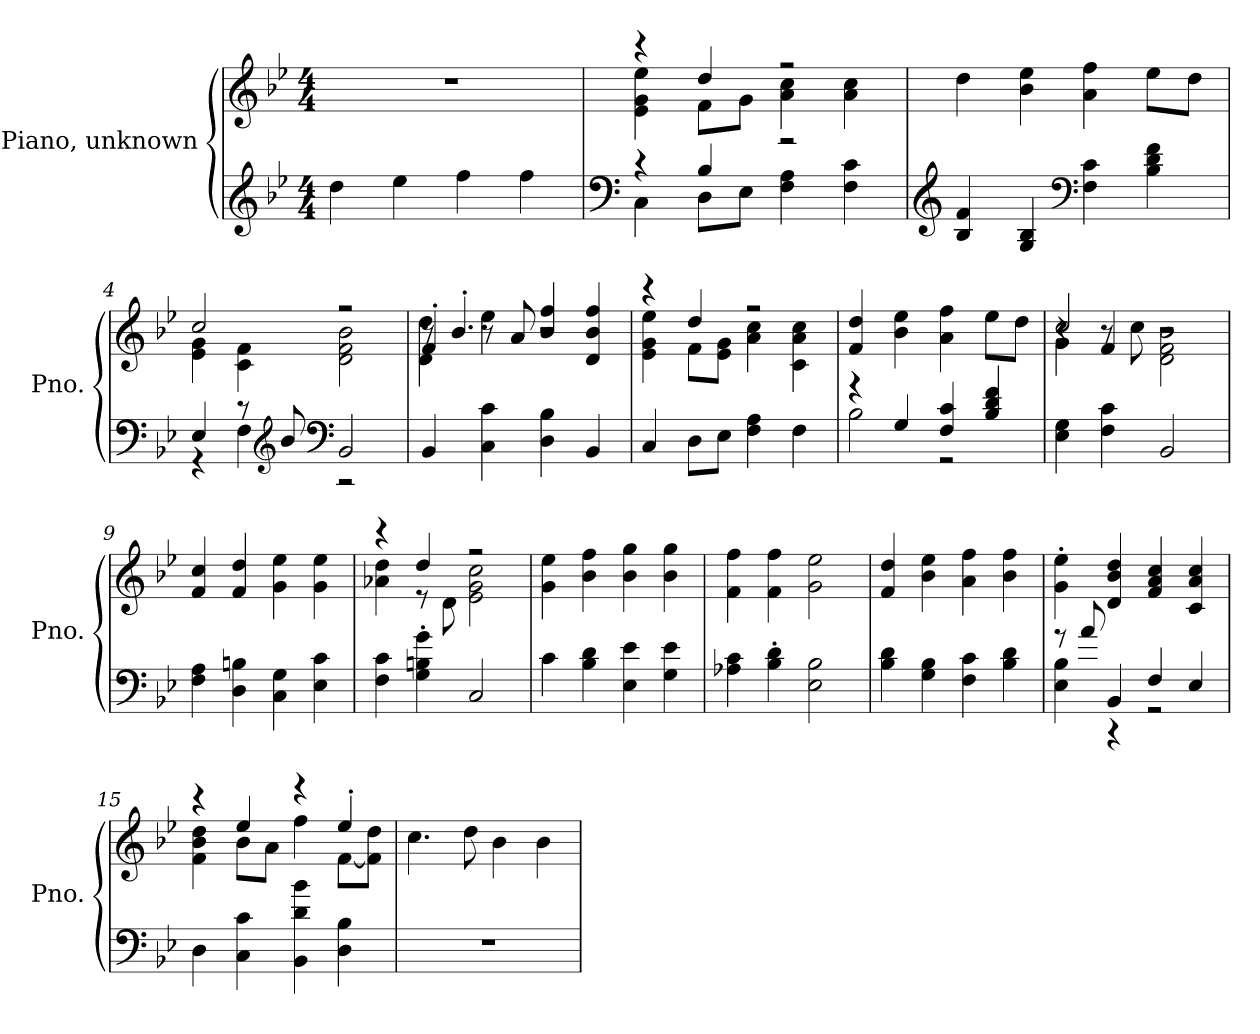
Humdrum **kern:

**kern	**kern
*part1	*part1
*staff2	*staff1
*I"Piano, unknown	*
*I'Pno.	*
*clefG2	*clefG2
*k[b-e-]	*k[b-e-]
*M4/4	*M4/4
*MM120	*MM120
=1	=1
4dd\	1r
4ee-\	.
4ff\	.
4ff\	.
=2	=2
*clefF4	*
*^	*^
4r	4C\	4r	4e-\ 4g\ 4ee-\
4B-/	8D\L	4dd/	8f\L
.	8E-\J	.	8g\J
2r	4F\ 4A\	2r	4a\ 4cc\
.	4F\ 4c\	.	4a\ 4cc\
*v	*v	*	*
*	*v	*v
=3	=3
*clefG2	*
4B-/ 4f/	4dd\
4G/ 4B-/	4b-\ 4ee-\
*clefF4	*
4F\ 4c\	4a\ 4ff\
4B-\ 4d\ 4f\	8ee-\L
.	8dd\J
=4	=4
*^	*^
4E-/	4r	2cc/	4e-\ 4g\
8r	4F\	.	4c\ 4f\
*clefG2	*	*	*
8b-/	.	.	.
*clefF4	*	*	*
2BB-/	2r	2r	2d\ 2f\ 2b-\
*v	*v	*	*
=5	=5	=5
*	*	*^
4BB-/	4f'/	4d\ 4dd\	8r
.	.	.	4.b-'/
4C\ 4c\	8r	4ee-\	.
.	8a/	.	.
4D\ 4B-\	4b-/ 4ff/	2r	2r
4BB-/	4d/ 4b-/ 4ff/	.	.
*	*	*v	*v
!!LO:LB:g=z
=6	=6	=6
4C/	4r	4e-\ 4g\ 4ee-\
8D\L	4dd/	8f\L
8E-\J	.	8e-\ 8g\J
4F\ 4A\	2r	4a\ 4cc\
4F\	.	4c\ 4a\ 4cc\
*	*v	*v
=7	=7
*^	*
4r	2B-\	4f/ 4dd/
4G/	.	4b-\ 4ee-\
4F/ 4c/	2r	4a\ 4ff\
4B-/ 4d/ 4f/	.	8ee-\L
.	.	8dd\J
*v	*v	*
=8	=8
*	*^
*	*	*^
4E-\ 4G\	2cc/	4g\	4r
4F\ 4c\	.	8r	4f/
.	.	8cc\	.
2BB-/	2r	2d\ 2f\ 2b-\	2r
*	*v	*v	*v
=9	=9
4F\ 4A\	4f/ 4cc/
4D\ 4Bn\	4f/ 4dd/
4C\ 4G\	4g\ 4ee-\
4E-\ 4c\	4g\ 4ee-\
=10	=10
*	*^
4F\ 4c\	4r	4a-X\ 4dd\
4G\' 4Bn\' 4g\'	4dd/	8r
.	.	8d\
2C/	2r	2e-\ 2g\ 2cc\
*	*v	*v
=11	=11
4c\	4g\ 4ee-\
4B-\ 4d\	4b-\ 4ff\
4E-\ 4e-\	4b-\ 4gg\
4G\ 4e-\	4b-\ 4gg\
=12	=12
4A-X\ 4c\	4f\ 4ff\
4B-\' 4d\'	4f\ 4ff\
2E-\ 2B-\	2g\ 2ee-\
!!LO:LB:g=z
=13	=13
4B-\ 4d\	4f/ 4dd/
4G\ 4B-\	4b-\ 4ee-\
4F\ 4c\	4a\ 4ff\
4B-\ 4d\	4b-\ 4ff\
=14	=14
*^	*
8r	4E-\ 4B-\	4g\' 4ee-\'
8a/	.	.
4BB-/	4r	4d/ 4b-/ 4dd/
4F/	2r	4f/ 4a/ 4cc/
4E-/	.	4c/ 4a/ 4cc/
*v	*v	*
=15	=15
*	*^
4D\	4r	4f\ 4b-\ 4dd\
4C\ 4c\	4ee-/	8b-\L
.	.	8a\J
4BB-\ 4d\ 4b-\	4r	4ff\
4D\ 4B-\	4ee-'/	[8f\L
.	.	8f\] 8dd\J
*	*v	*v
=16	=16
1r	4.cc\
.	8dd\
.	4b-\
.	4b-\
=	=
*-	*-
